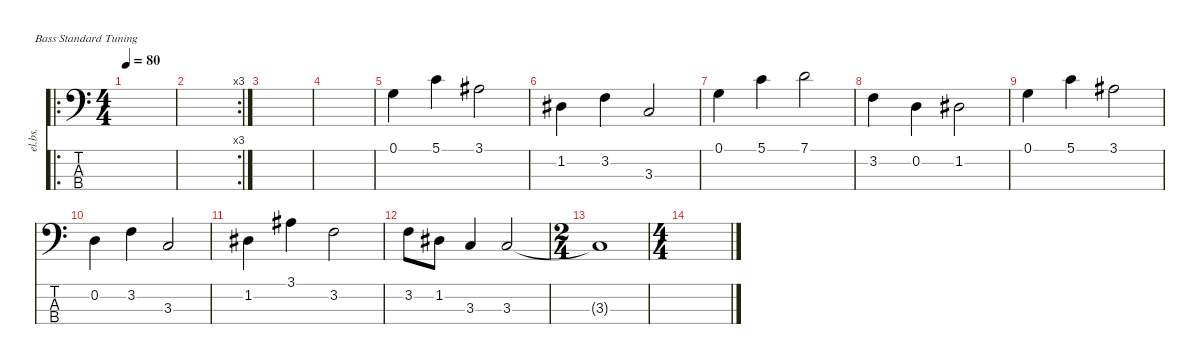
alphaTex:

\defaultSystemsLayout 4
\hideDynamics
\bracketExtendMode nobrackets
\track ("Electric Bass" "el.bs.") {instrument electricbassfinger}
\staff {score tabs}
\tuning (G2 D2 A1 E1)
\ro
\ts (4 4)
\tempo 80
\clef f4
\ks c
|
\rc 3
|
|
|
0.1.4{beam Down} 5.1.4{beam Down} 3.1{acc #}.2{beam Down} |
1.2{acc #}.4{beam Down} 3.2.4{beam Down} 3.3.2{beam Up} |
0.1.4{beam Down} 5.1.4{beam Down} 7.1.2{beam Down} |
3.2.4{beam Down} 0.2.4{beam Down} 1.2{acc #}.2{beam Down} |
0.1.4{beam Down} 5.1.4{beam Down} 3.1{acc #}.2{beam Down} |
0.2.4{beam Down} 3.2.4{beam Down} 3.3.2{beam Up} |
1.2{acc #}.4{beam Down} 3.1{acc #}.4{beam Down} 3.2.2{beam Down} |
3.2.8{beam Down} 1.2{acc #}.8{beam Down} 3.3.4{beam Up} 3.3.2{beam Up} |
\ts (2 4)
\beaming (8 2 2)
3.3{t}.1{beam Up} |
\ts (4 4)
\beaming (8 2 2 2 2)
